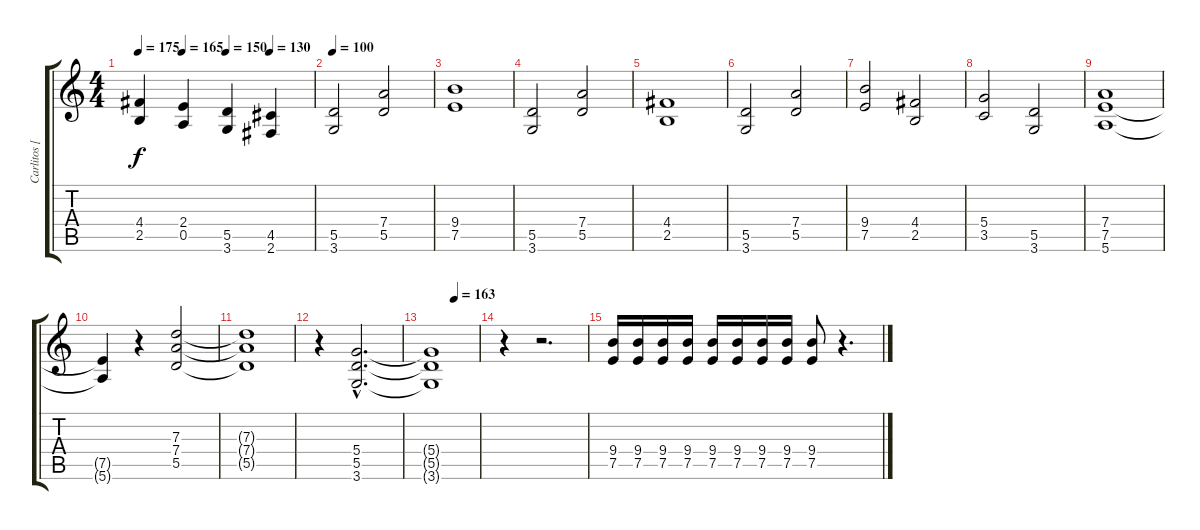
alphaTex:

\track ("Carlitos [guitarra]" "Carlitos [") {instrument distortionguitar}
\staff {score tabs}
\tuning (E4 B3 G3 D3 A2 E2) {hide}
\ts (4 4)
\tempo 175
\tempo (165 0.25)
\tempo (150 0.5)
\tempo (130 0.75)
\clef g2
\ks c
(4.4 2.5).4{dy f} (2.4 0.5).4 (5.5 3.6).4 (4.5 2.6).4 |
\tempo 100
(5.5 3.6).2 (7.4 5.5).2 |
(9.4 7.5).1 |
(5.5 3.6).2 (7.4 5.5).2 |
(4.4 2.5).1 |
(5.5 3.6).2 (7.4 5.5).2 |
(9.4 7.5).2 (4.4 2.5).2 |
(5.4 3.5).2 (5.5 3.6).2 |
(7.4 7.5 5.6).1 |
(7.5{t} 5.6{t}).4 r.4 (7.3 7.4 5.5).2 |
(7.3{t} 7.4{t} 5.5{t}).1 |
r.4 (5.4{hac} 5.5{hac} 3.6{hac}).2{d} |
\tempo (163 0.5)
(5.4{t} 5.5{t} 3.6{t}).1 |
r.4 r.2{d} |
(9.4 7.5).16 (9.4 7.5).16 (9.4 7.5).16 (9.4 7.5).16 (9.4 7.5).16 (9.4 7.5).16 (9.4 7.5).16 (9.4 7.5).16 (9.4 7.5).8 r.4{d}
